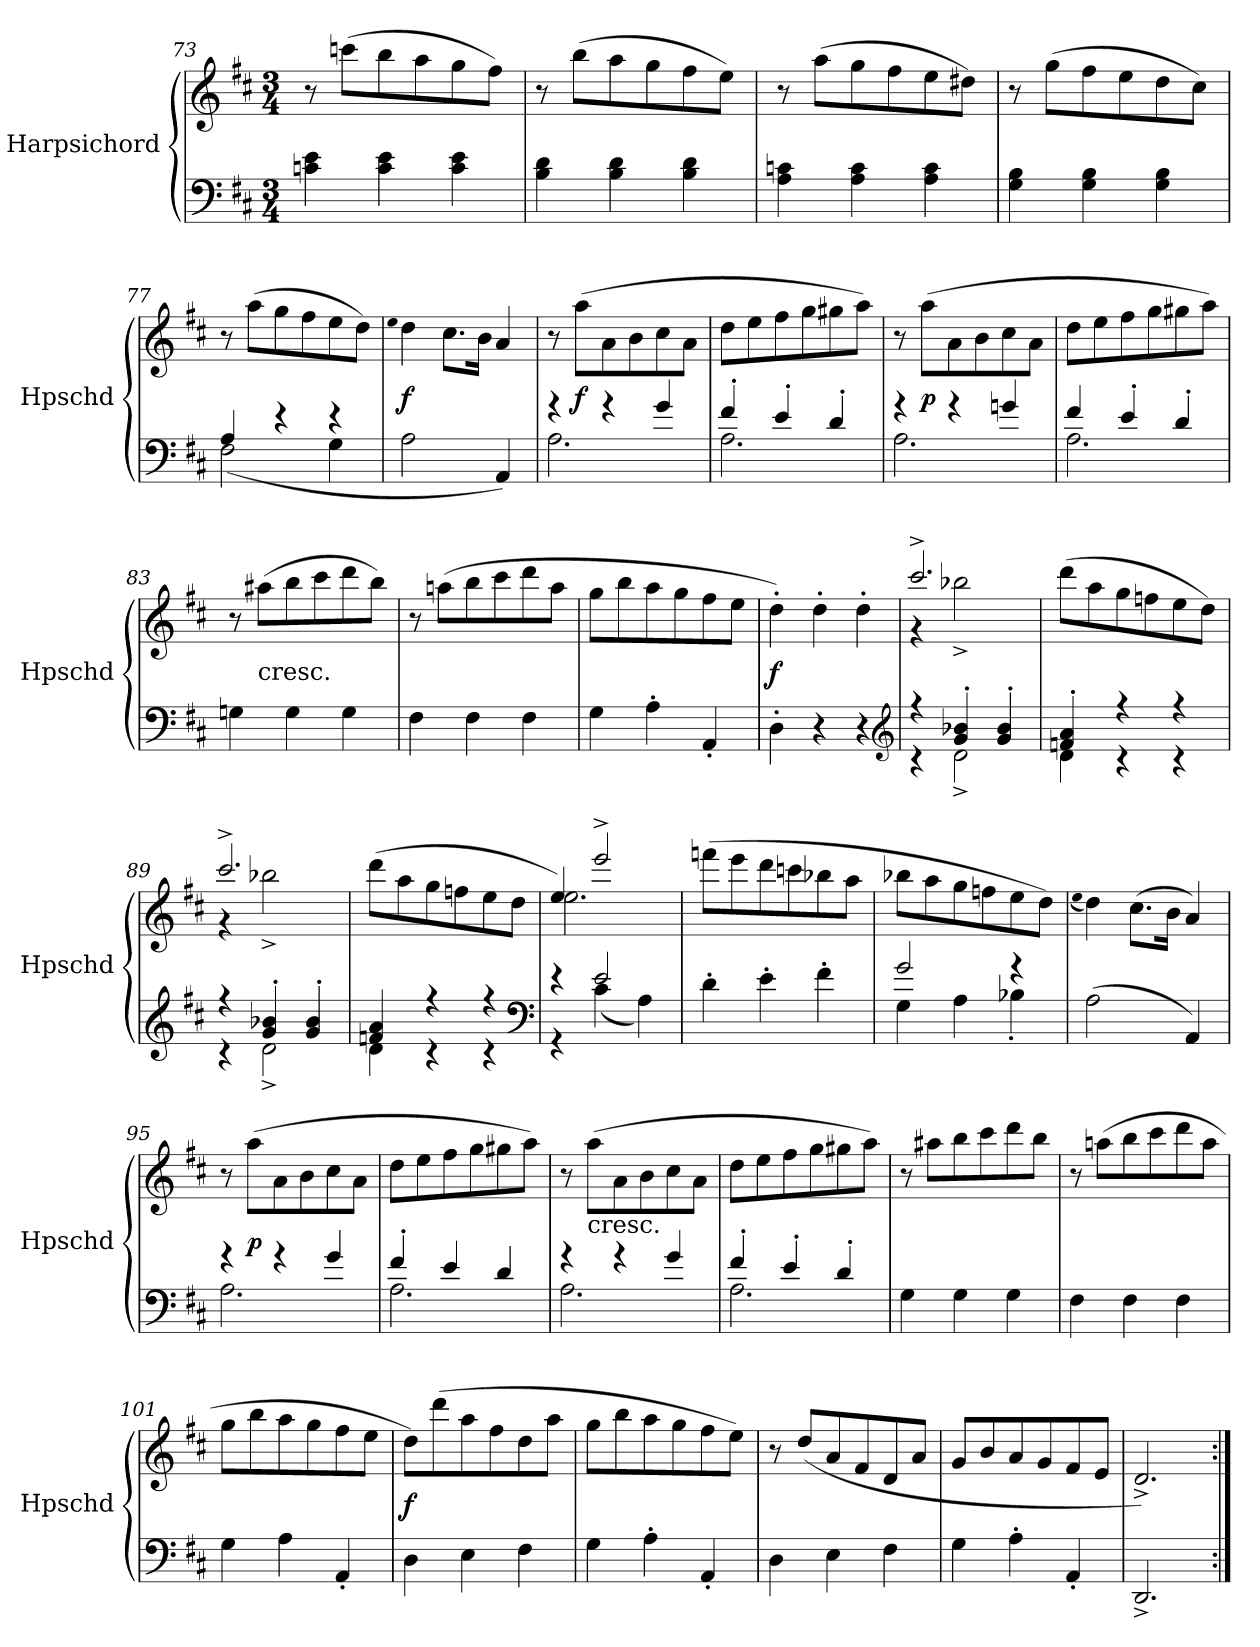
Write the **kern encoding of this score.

**kern	**kern	**dynam
*part1	*part1	*part1
*staff2	*staff1	*staff1/2
*I"Harpsichord	*	*
*I'Hpschd	*	*
*clefF4	*clefG2	*
*k[f#c#]	*k[f#c#]	*
*D:	*D:	*
*M3/4	*M3/4	*
=73	=73	=73
4cn\ 4e\	8r	.
.	(8cccn\L	.
4c\ 4e\	8bb\	.
.	8aa\	.
4c\ 4e\	8gg\	.
.	8ff#\J)	.
=74	=74	=74
4B\ 4d\	8r	.
.	(8bb\L	.
4B\ 4d\	8aa\	.
.	8gg\	.
4B\ 4d\	8ff#\	.
.	8ee\J)	.
=75	=75	=75
4A\ 4cn\	8r	.
.	(8aa\L	.
4A\ 4c\	8gg\	.
.	8ff#\	.
4A\ 4c\	8ee\	.
.	8dd#X\J)	.
=76	=76	=76
4G\ 4B\	8r	.
.	(8gg\L	.
4G\ 4B\	8ff#\	.
.	8ee\	.
4G\ 4B\	8dd\	.
.	8cc#\J)	.
=77	=77	=77
*^	*	*
4A/	(2F#\	8r	.
.	.	(8aa\L	.
4r	.	8gg\	.
.	.	8ff#\	.
4r	4G\	8ee\	.
.	.	8dd\J)	.
*v	*v	*	*
=78	=78	=78
.	qee	.
2A\	4dd\	f
.	8.cc#\L	.
.	16b\Jk	.
4AA/)	4a/	.
=79	=79	=79
*^	*	*
4r	2.A\	8r	.
.	.	(8aa\L	f
4r	.	8a\	.
.	.	8b\	.
4g/	.	8cc#\	.
.	.	8a\J	.
=80	=80	=80	=80
4f#'/	2.A\	8dd\L	.
.	.	8ee\	.
4e'/	.	8ff#\	.
.	.	8gg\	.
4d'/	.	8gg#X\	.
.	.	8aa\J)	.
=81	=81	=81	=81
4r	2.A\	8r	.
.	.	(8aa\L	p
4r	.	8a\	.
.	.	8b\	.
4gn/	.	8cc#\	.
.	.	8a\J	.
=82	=82	=82	=82
4f#/	2.A\	8dd\L	.
.	.	8ee\	.
4e'/	.	8ff#\	.
.	.	8gg\	.
4d'/	.	8gg#X\	.
.	.	8aa\J)	.
*v	*v	*	*
=83	=83	=83
4Gn\	8r	.
!	!LO:TX:c:t=cresc.	!
.	(8aa#X\L	.
4G\	8bb\	.
.	8ccc#\	.
4G\	8ddd\	.
.	8bb\J)	.
=84	=84	=84
4F#\	8r	.
.	(8aan\L	.
4F#\	8bb\	.
.	8ccc#\	.
4F#\	8ddd\	.
.	8aa\J	.
=85	=85	=85
4G\	8gg\L	.
.	8bb\	.
4A'\	8aa\	.
.	8gg\	.
4AA'/	8ff#\	.
.	8ee\J	.
=86	=86	=86
4D'\	4dd'\)	f
4r	4dd'\	.
4r	4dd'\	.
*clefG2	*	*
=87	=87	=87
*^	*^	*
4r	4r	2.ccc#^/	4r	.
4g'/ 4b-X'/	2d^\	.	2bb-X^\	.
4g'/ 4b-'/	.	.	.	.
*	*	*v	*v	*
=88	=88	=88	=88
4fn'/ 4a'/	4d\	(8ddd\L	.
.	.	8aa\	.
4r	4r	8gg\	.
.	.	8ffn\	.
4r	4r	8ee\	.
.	.	8dd\J)	.
=89	=89	=89	=89
*	*	*^	*
4r	4r	2.ccc#^/	4r	.
4g'/ 4b-X'/	2d^\	.	2bb-X^\	.
4g'/ 4b-'/	.	.	.	.
*	*	*v	*v	*
=90	=90	=90	=90
4fn/ 4a/	4d\	(8ddd\L	.
.	.	8aa\	.
4r	4r	8gg\	.
.	.	8ffn\	.
4r	4r	8ee\	.
.	.	8dd\J	.
*clefF4	*	*	*
=91	=91	=91	=91
*	*	*^	*
4r	4r	4ee/)	2.ee\	.
2e/	(4c#\	2eee^/	.	.
.	4A\)	.	.	.
*v	*v	*	*	*
*	*v	*v	*
=92	=92	=92
4d'\	(8fffn\L	.
.	8eee\	.
4e'\	8ddd\	.
.	8cccn\	.
4f#'\	8bb-X\	.
.	8aa\J	.
=93	=93	=93
*^	*	*
2g/	4G\	8bb-X\L	.
.	.	8aa\	.
.	4A\	8gg\	.
.	.	8ffn\	.
4r	4B-X'\	8ee\	.
.	.	8dd\J)	.
*v	*v	*	*
=94	=94	=94
.	(qee	.
(2A\	4dd\)	.
.	(8.cc#\L	.
.	16b\Jk	.
4AA/)	4a/)	.
=95	=95	=95
*^	*	*
4r	2.A\	8r	.
.	.	(8aa\L	p
4r	.	8a\	.
.	.	8b\	.
4g/	.	8cc#\	.
.	.	8a\J	.
=96	=96	=96	=96
4f#'/	2.A\	8dd\L	.
.	.	8ee\	.
4e/	.	8ff#\	.
.	.	8gg\	.
4d/	.	8gg#X\	.
.	.	8aa\J)	.
=97	=97	=97	=97
4r	2.A\	8r	.
!	!	!LO:TX:c:t=cresc.	!
.	.	(8aa\L	.
4r	.	8a\	.
.	.	8b\	.
4g/	.	8cc#\	.
.	.	8a\J	.
=98	=98	=98	=98
4f#'/	2.A\	8dd\L	.
.	.	8ee\	.
4e'/	.	8ff#\	.
.	.	8gg\	.
4d'/	.	8gg#X\	.
.	.	8aa\J)	.
*v	*v	*	*
=99	=99	=99
4G\	8r	.
.	8aa#X\L	.
4G\	8bb\	.
.	8ccc#\	.
4G\	8ddd\	.
.	8bb\J	.
=100	=100	=100
4F#\	8r	.
.	(8aan\L	.
4F#\	8bb\	.
.	8ccc#\	.
4F#\	8ddd\	.
.	8aa\J	.
=101	=101	=101
4G\	8gg\L	.
.	8bb\	.
4A\	8aa\	.
.	8gg\	.
4AA'/	8ff#\	.
.	8ee\J	.
=102	=102	=102
4D\	8dd\L)	f
.	(8ddd\	.
4E\	8aa\	.
.	8ff#\	.
4F#\	8dd\	.
.	8aa\J	.
=103	=103	=103
4G\	8gg\L	.
.	8bb\	.
4A'\	8aa\	.
.	8gg\	.
4AA'/	8ff#\	.
.	8ee\J)	.
=104	=104	=104
4D\	8r	.
.	(8dd/L	.
4E\	8a/	.
.	8f#/	.
4F#\	8d/	.
.	8a/J	.
=105	=105	=105
4G\	8g/L	.
.	8b/	.
4A'\	8a/	.
.	8g/	.
4AA'/	8f#/	.
.	8e/J	.
=106	=106	=106
2.DD^/	2.d^/)	.
=:|!	=:|!	=:|!
*-	*-	*-
